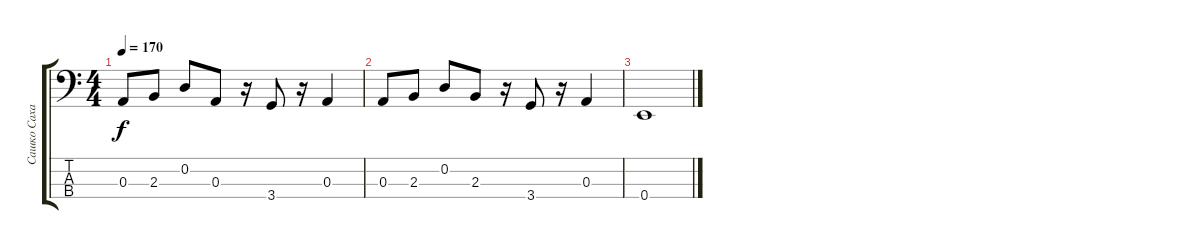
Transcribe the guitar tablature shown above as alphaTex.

\track ("Сашко Сахаров" "Сашко Саха") {instrument electricbasspick}
\staff {score tabs}
\tuning (G2 D2 A1 E1) {hide}
\ts (4 4)
\tempo 170
\clef f4
\ks c
0.3.8{dy f} 2.3.8 0.2.8 0.3.8 r.16 3.4.8 r.16 0.3.4 |
0.3.8 2.3.8 0.2.8 2.3.8 r.16 3.4.8 r.16 0.3.4 |
0.4.1
